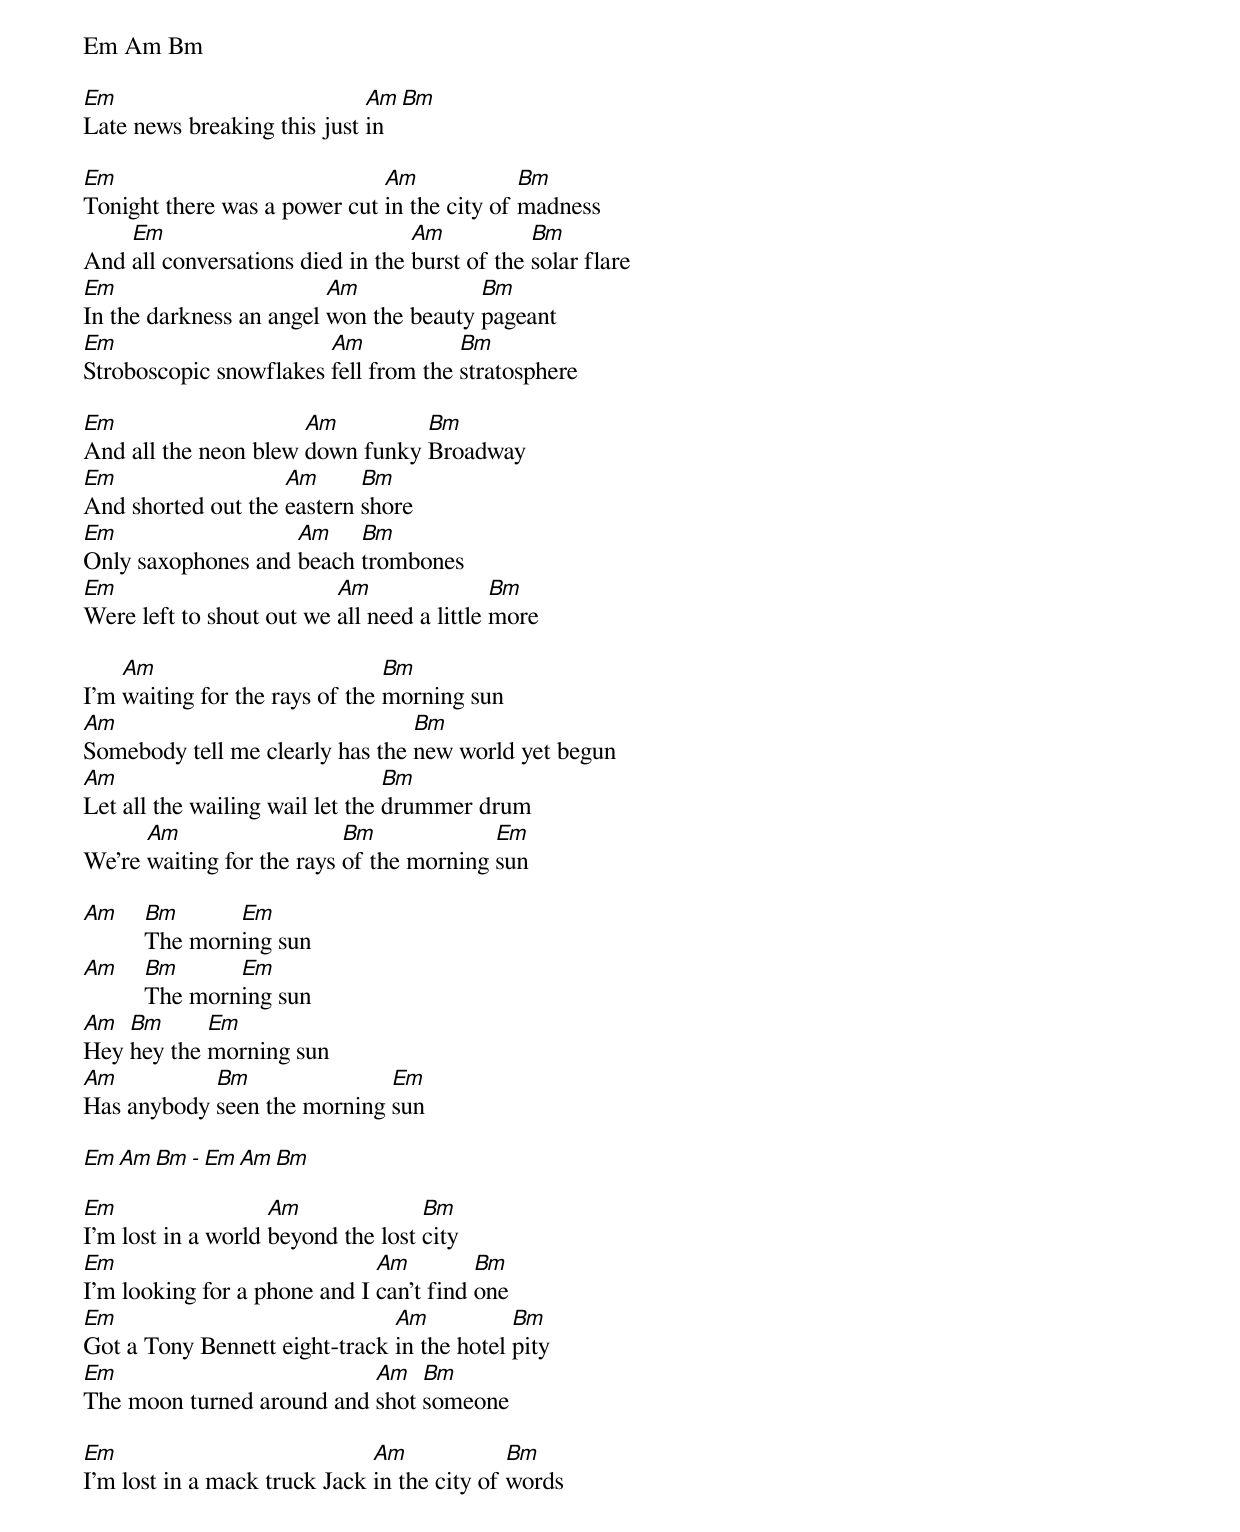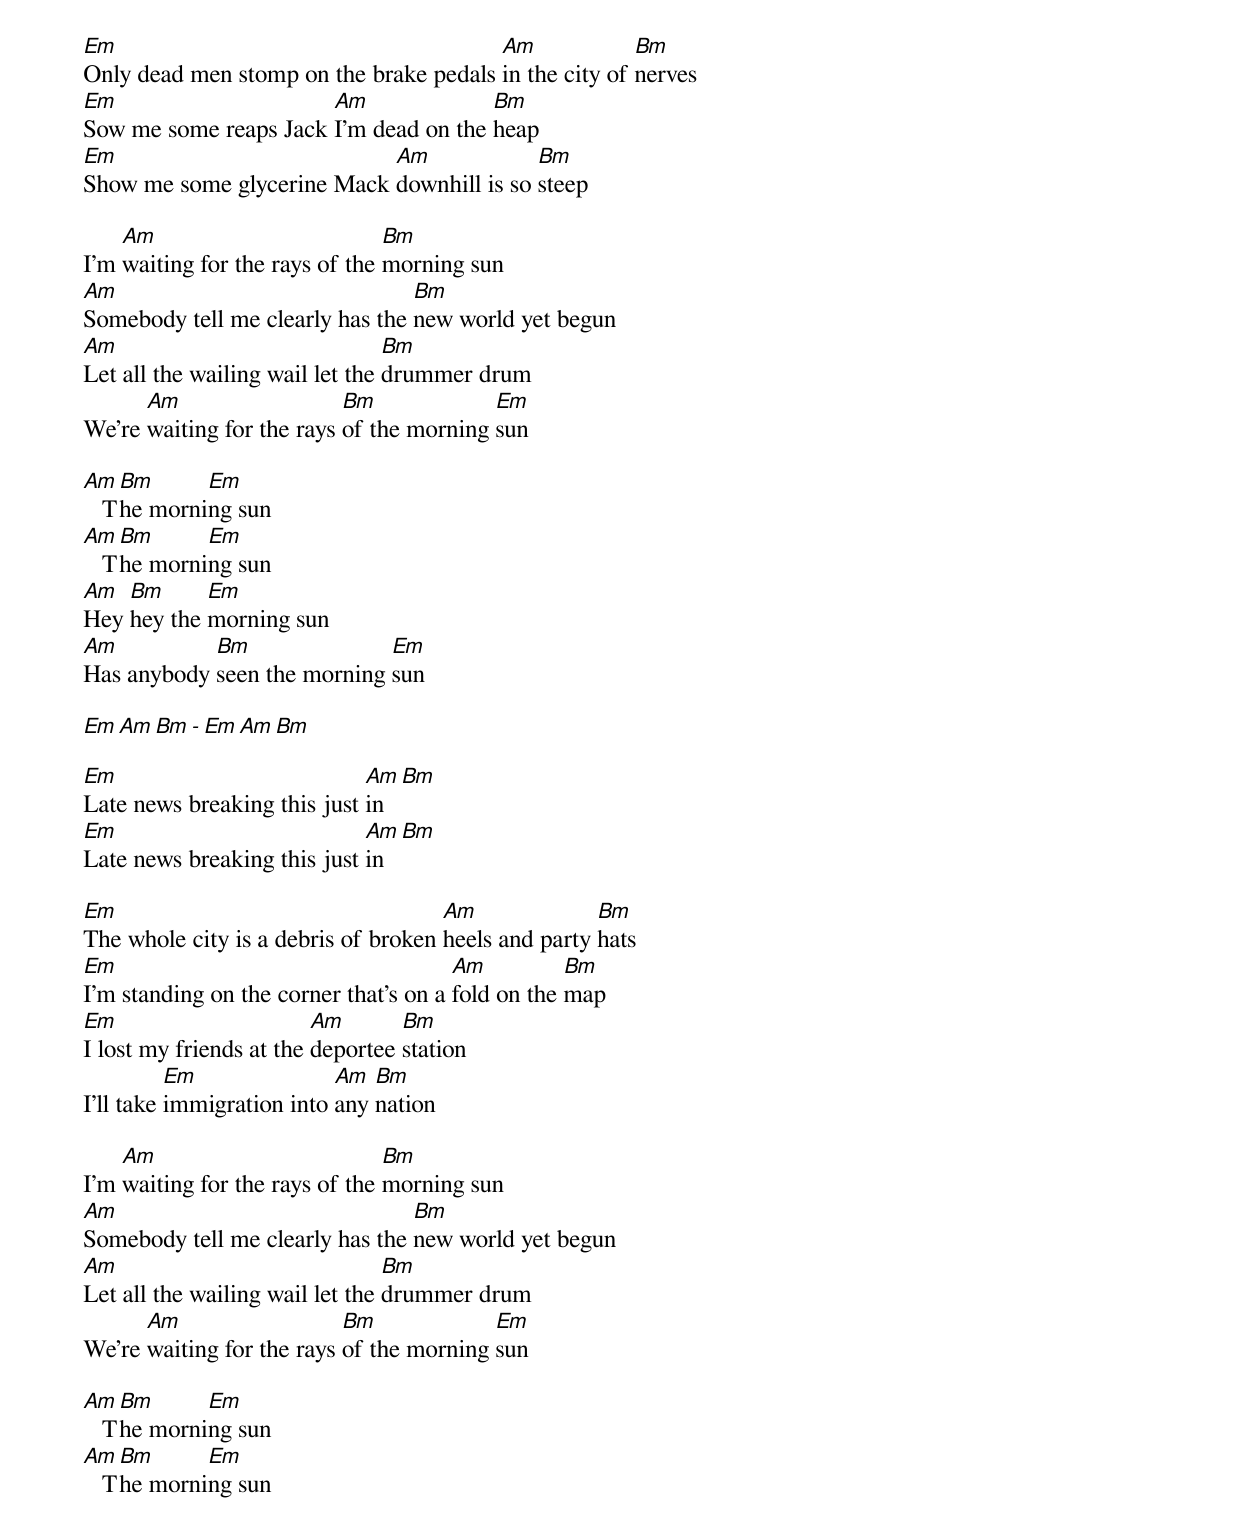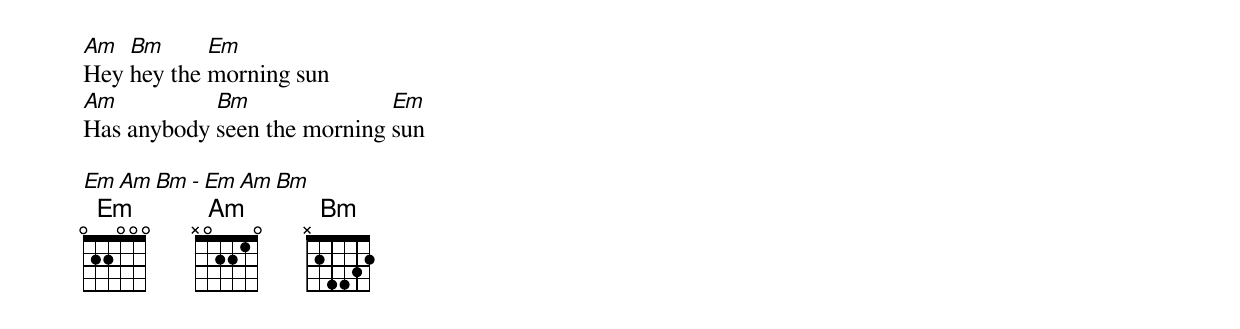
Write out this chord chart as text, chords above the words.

Em Am Bm

Em                           Am Bm
Late news breaking this just in

Em                            Am             Bm
Tonight there was a power cut in the city of madness
    Em                            Am           Bm
And all conversations died in the burst of the solar flare
Em                       Am             Bm
In the darkness an angel won the beauty pageant
Em                      Am            Bm
Stroboscopic snowflakes fell from the stratosphere

Em                    Am         Bm
And all the neon blew down funky Broadway
Em                  Am      Bm
And shorted out the eastern shore
Em                  Am    Bm
Only saxophones and beach trombones
Em                        Am                Bm
Were left to shout out we all need a little more

    Am                          Bm
I'm waiting for the rays of the morning sun
Am                               Bm
Somebody tell me clearly has the new world yet begun
Am                               Bm
Let all the wailing wail let the drummer drum
      Am                   Bm             Em
We're waiting for the rays of the morning sun

Am  Bm      Em
    The morning sun
Am  Bm      Em
    The morning sun
Am  Bm      Em
Hey hey the morning sun
Am          Bm               Em
Has anybody seen the morning sun

Em Am Bm - Em Am Bm

Em                  Am              Bm
I'm lost in a world beyond the lost city
Em                            Am         Bm
I'm looking for a phone and I can't find one
Em                             Am           Bm
Got a Tony Bennett eight-track in the hotel pity
Em                         Am   Bm
The moon turned around and shot someone

Em                            Am             Bm
I'm lost in a mack truck Jack in the city of words
Em                                      Am             Bm
Only dead men stomp on the brake pedals in the city of nerves
Em                     Am              Bm
Sow me some reaps Jack I'm dead on the heap
Em                          Am             Bm
Show me some glycerine Mack downhill is so steep

    Am                          Bm
I'm waiting for the rays of the morning sun
Am                               Bm
Somebody tell me clearly has the new world yet begun
Am                               Bm
Let all the wailing wail let the drummer drum
      Am                   Bm             Em
We're waiting for the rays of the morning sun

Am  Bm      Em
   The morning sun
Am  Bm      Em
   The morning sun
Am  Bm      Em
Hey hey the morning sun
Am          Bm               Em
Has anybody seen the morning sun

Em Am Bm - Em Am Bm

Em                           Am Bm
Late news breaking this just in
Em                           Am Bm
Late news breaking this just in

Em                                   Am              Bm
The whole city is a debris of broken heels and party hats
Em                                     Am          Bm
I'm standing on the corner that's on a fold on the map
Em                       Am       Bm
I lost my friends at the deportee station
          Em               Am  Bm
I'll take immigration into any nation

    Am                          Bm
I'm waiting for the rays of the morning sun
Am                               Bm
Somebody tell me clearly has the new world yet begun
Am                               Bm
Let all the wailing wail let the drummer drum
      Am                   Bm             Em
We're waiting for the rays of the morning sun

Am  Bm      Em
   The morning sun
Am  Bm      Em
   The morning sun
Am  Bm      Em
Hey hey the morning sun
Am          Bm               Em
Has anybody seen the morning sun

Em Am Bm - Em Am Bm
